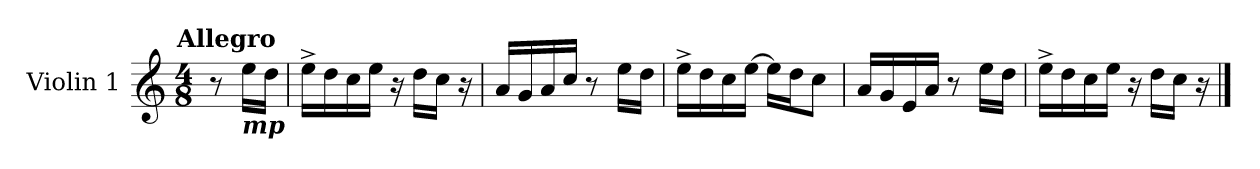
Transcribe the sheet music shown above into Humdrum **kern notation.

**kern
*part1
*staff1
*I"Violin 1
*I'Vln. 1
*clefG2
*k[]
!!LO:TX:omd:t=Allegro
*M4/8
*MM144
=1
8r
!LO:TX:b:Bi:t=mp
16ee\LL
16dd\JJ
=2
16ee^\LL
16dd\
16cc\
16ee\JJ
16r
16dd\LL
16cc\JJ
16r
=3
16a/LL
16g/
16a/
16cc/JJ
8r
16ee\LL
16dd\JJ
=4
16ee^\LL
16dd\
16cc\
[16ee\JJ
16ee\LL]
16dd\J
8cc\J
=5
16a/LL
16g/
16e/
16a/JJ
8r
16ee\LL
16dd\JJ
=6
16ee^\LL
16dd\
16cc\
16ee\JJ
16r
16dd\LL
16cc\JJ
16r
==
*-
